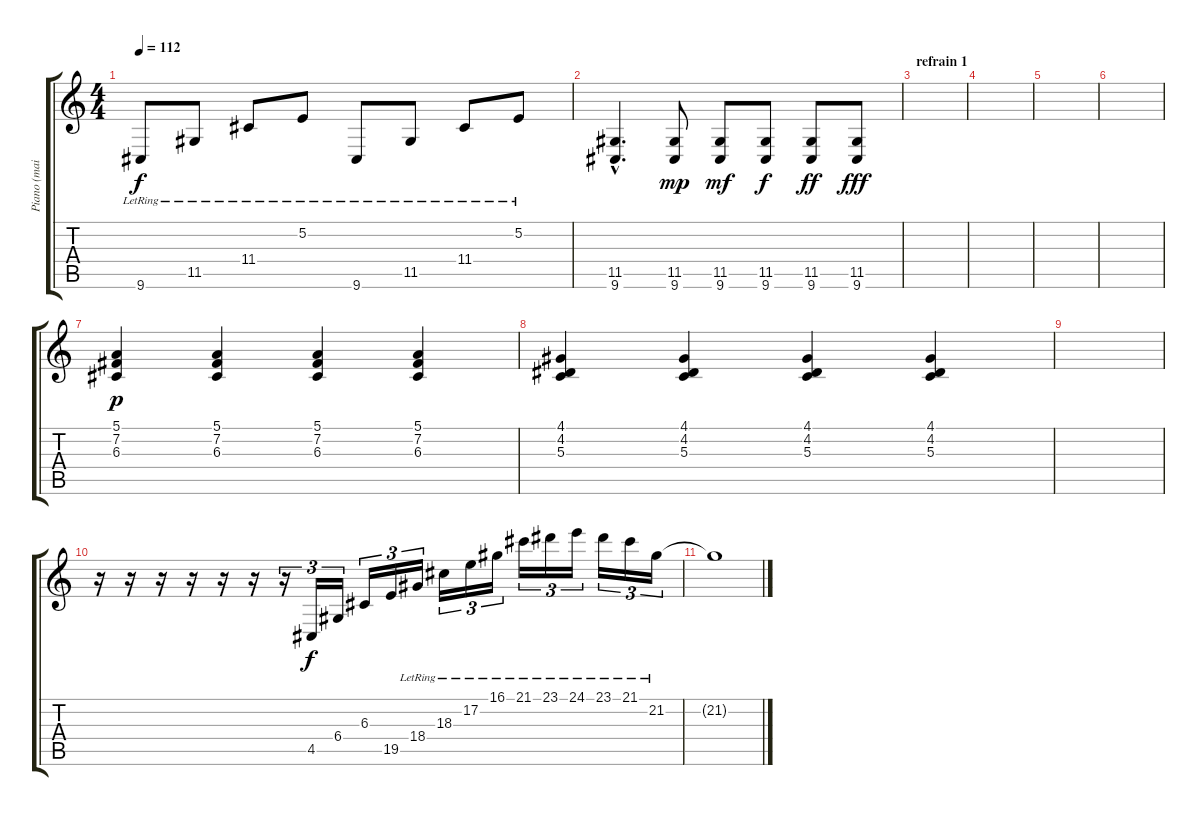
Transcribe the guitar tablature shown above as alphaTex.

\track ("Piano (main droite)" "Piano (mai") {instrument acousticgrandpiano}
\staff {score tabs}
\tuning (E4 B3 G3 D3 A2 E2) {hide}
\ts (4 4)
\tempo 112
\clef g2
\ks c
9.6{lr}.8{dy f} 11.5{lr}.8 11.4{lr}.8 5.2{lr}.8 9.6{lr}.8 11.5{lr}.8 11.4{lr}.8 5.2{lr}.8 |
(11.5{hac} 9.6{hac}).4{d} (11.5 9.6).8{dy mp} (11.5 9.6).8{dy mf} (11.5 9.6).8{dy f} (11.5 9.6).8{dy ff} (11.5 9.6).8{dy fff} |
\section ("" "refrain 1")
|
|
|
|
(5.1 7.2 6.3).4{dy p} (5.1 7.2 6.3).4 (5.1 7.2 6.3).4 (5.1 7.2 6.3).4 |
(4.1 4.2 5.3).4 (4.1 4.2 5.3).4 (4.1 4.2 5.3).4 (4.1 4.2 5.3).4 |
|
r.16 r.16 r.16 r.16 r.16 r.16 r.16{tu (3 2)} 4.5.16{tu (3 2) dy f} 6.4.16{tu (3 2)} 6.3.16{tu (3 2)} 19.5.16{tu (3 2)} 18.4{lr}.16{tu (3 2)} 18.3{lr}.16{tu (3 2)} 17.2{lr}.16{tu (3 2)} 16.1{lr}.16{tu (3 2)} 21.1{lr}.16{tu (3 2)} 23.1{lr}.16{tu (3 2)} 24.1{lr}.16{tu (3 2)} 23.1{lr}.16{tu (3 2)} 21.1{lr}.16{tu (3 2)} 21.2{lr}.16{tu (3 2)} |
21.2{t}.1
